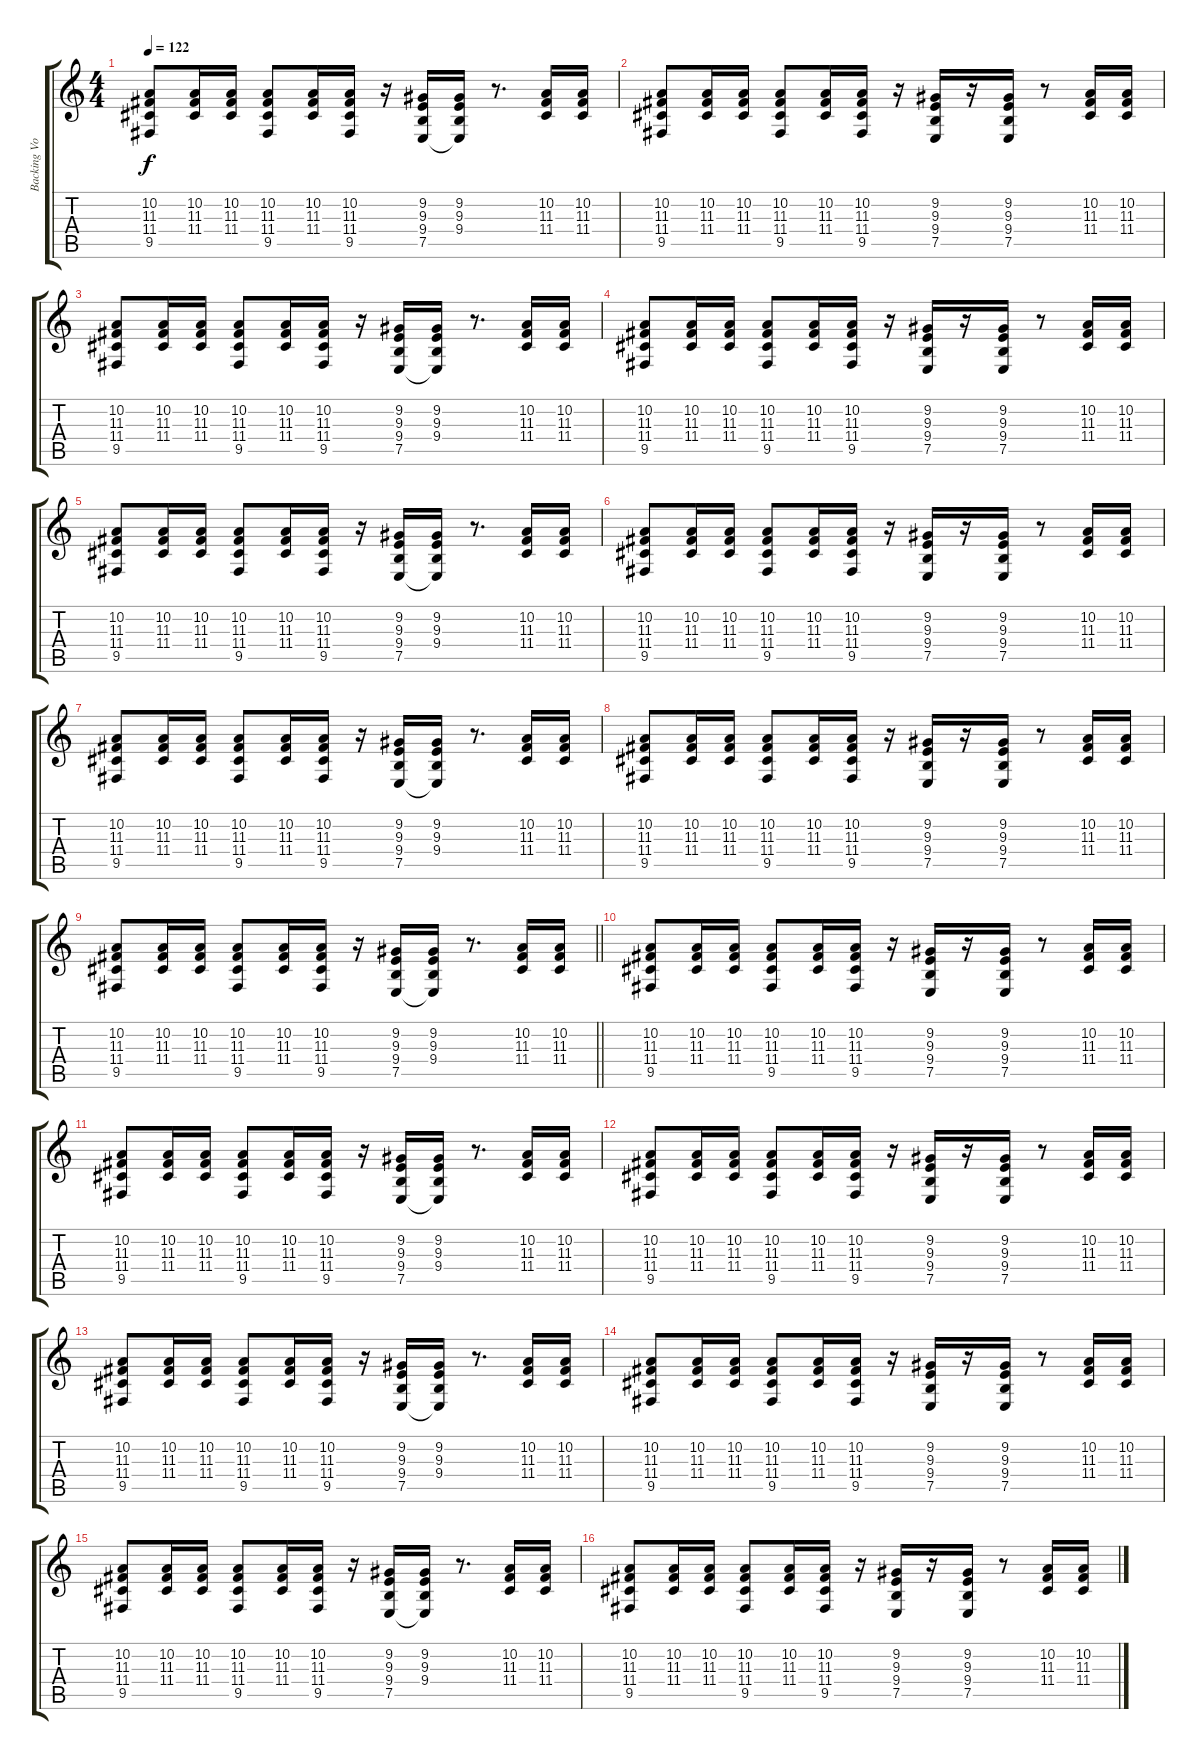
\track ("Backing Vocals" "Backing Vo") {instrument tangoaccordion}
\staff {score tabs}
\tuning (E4 B3 G3 D3 A2 E2) {hide}
\ts (4 4)
\tempo 122
\clef g2
\ks c
(10.2 11.3 11.4 9.5).8{dy f} (10.2 11.3 11.4).16 (10.2 11.3 11.4).16 (10.2 11.3 11.4 9.5).8 (10.2 11.3 11.4).16 (10.2 11.3 11.4 9.5).16 r.16 (9.2 9.3 9.4 7.5).16 (9.2 9.3 9.4 7.5{t}).16 r.8{d} (10.2 11.3 11.4).16 (10.2 11.3 11.4).16 |
(10.2 11.3 11.4 9.5).8 (10.2 11.3 11.4).16 (10.2 11.3 11.4).16 (10.2 11.3 11.4 9.5).8 (10.2 11.3 11.4).16 (10.2 11.3 11.4 9.5).16 r.16 (9.2 9.3 9.4 7.5).16 r.16 (9.2 9.3 9.4 7.5).16 r.8 (10.2 11.3 11.4).16 (10.2 11.3 11.4).16 |
(10.2 11.3 11.4 9.5).8 (10.2 11.3 11.4).16 (10.2 11.3 11.4).16 (10.2 11.3 11.4 9.5).8 (10.2 11.3 11.4).16 (10.2 11.3 11.4 9.5).16 r.16 (9.2 9.3 9.4 7.5).16 (9.2 9.3 9.4 7.5{t}).16 r.8{d} (10.2 11.3 11.4).16 (10.2 11.3 11.4).16 |
(10.2 11.3 11.4 9.5).8 (10.2 11.3 11.4).16 (10.2 11.3 11.4).16 (10.2 11.3 11.4 9.5).8 (10.2 11.3 11.4).16 (10.2 11.3 11.4 9.5).16 r.16 (9.2 9.3 9.4 7.5).16 r.16 (9.2 9.3 9.4 7.5).16 r.8 (10.2 11.3 11.4).16 (10.2 11.3 11.4).16 |
(10.2 11.3 11.4 9.5).8 (10.2 11.3 11.4).16 (10.2 11.3 11.4).16 (10.2 11.3 11.4 9.5).8 (10.2 11.3 11.4).16 (10.2 11.3 11.4 9.5).16 r.16 (9.2 9.3 9.4 7.5).16 (9.2 9.3 9.4 7.5{t}).16 r.8{d} (10.2 11.3 11.4).16 (10.2 11.3 11.4).16 |
(10.2 11.3 11.4 9.5).8 (10.2 11.3 11.4).16 (10.2 11.3 11.4).16 (10.2 11.3 11.4 9.5).8 (10.2 11.3 11.4).16 (10.2 11.3 11.4 9.5).16 r.16 (9.2 9.3 9.4 7.5).16 r.16 (9.2 9.3 9.4 7.5).16 r.8 (10.2 11.3 11.4).16 (10.2 11.3 11.4).16 |
(10.2 11.3 11.4 9.5).8 (10.2 11.3 11.4).16 (10.2 11.3 11.4).16 (10.2 11.3 11.4 9.5).8 (10.2 11.3 11.4).16 (10.2 11.3 11.4 9.5).16 r.16 (9.2 9.3 9.4 7.5).16 (9.2 9.3 9.4 7.5{t}).16 r.8{d} (10.2 11.3 11.4).16 (10.2 11.3 11.4).16 |
(10.2 11.3 11.4 9.5).8 (10.2 11.3 11.4).16 (10.2 11.3 11.4).16 (10.2 11.3 11.4 9.5).8 (10.2 11.3 11.4).16 (10.2 11.3 11.4 9.5).16 r.16 (9.2 9.3 9.4 7.5).16 r.16 (9.2 9.3 9.4 7.5).16 r.8 (10.2 11.3 11.4).16 (10.2 11.3 11.4).16 |
\barLineRight lightlight
(10.2 11.3 11.4 9.5).8 (10.2 11.3 11.4).16 (10.2 11.3 11.4).16 (10.2 11.3 11.4 9.5).8 (10.2 11.3 11.4).16 (10.2 11.3 11.4 9.5).16 r.16 (9.2 9.3 9.4 7.5).16 (9.2 9.3 9.4 7.5{t}).16 r.8{d} (10.2 11.3 11.4).16 (10.2 11.3 11.4).16 |
\section ("" "")
(10.2 11.3 11.4 9.5).8 (10.2 11.3 11.4).16 (10.2 11.3 11.4).16 (10.2 11.3 11.4 9.5).8 (10.2 11.3 11.4).16 (10.2 11.3 11.4 9.5).16 r.16 (9.2 9.3 9.4 7.5).16 r.16 (9.2 9.3 9.4 7.5).16 r.8 (10.2 11.3 11.4).16 (10.2 11.3 11.4).16 |
(10.2 11.3 11.4 9.5).8 (10.2 11.3 11.4).16 (10.2 11.3 11.4).16 (10.2 11.3 11.4 9.5).8 (10.2 11.3 11.4).16 (10.2 11.3 11.4 9.5).16 r.16 (9.2 9.3 9.4 7.5).16 (9.2 9.3 9.4 7.5{t}).16 r.8{d} (10.2 11.3 11.4).16 (10.2 11.3 11.4).16 |
(10.2 11.3 11.4 9.5).8 (10.2 11.3 11.4).16 (10.2 11.3 11.4).16 (10.2 11.3 11.4 9.5).8 (10.2 11.3 11.4).16 (10.2 11.3 11.4 9.5).16 r.16 (9.2 9.3 9.4 7.5).16 r.16 (9.2 9.3 9.4 7.5).16 r.8 (10.2 11.3 11.4).16 (10.2 11.3 11.4).16 |
(10.2 11.3 11.4 9.5).8 (10.2 11.3 11.4).16 (10.2 11.3 11.4).16 (10.2 11.3 11.4 9.5).8 (10.2 11.3 11.4).16 (10.2 11.3 11.4 9.5).16 r.16 (9.2 9.3 9.4 7.5).16 (9.2 9.3 9.4 7.5{t}).16 r.8{d} (10.2 11.3 11.4).16 (10.2 11.3 11.4).16 |
(10.2 11.3 11.4 9.5).8 (10.2 11.3 11.4).16 (10.2 11.3 11.4).16 (10.2 11.3 11.4 9.5).8 (10.2 11.3 11.4).16 (10.2 11.3 11.4 9.5).16 r.16 (9.2 9.3 9.4 7.5).16 r.16 (9.2 9.3 9.4 7.5).16 r.8 (10.2 11.3 11.4).16 (10.2 11.3 11.4).16 |
(10.2 11.3 11.4 9.5).8 (10.2 11.3 11.4).16 (10.2 11.3 11.4).16 (10.2 11.3 11.4 9.5).8 (10.2 11.3 11.4).16 (10.2 11.3 11.4 9.5).16 r.16 (9.2 9.3 9.4 7.5).16 (9.2 9.3 9.4 7.5{t}).16 r.8{d} (10.2 11.3 11.4).16 (10.2 11.3 11.4).16 |
(10.2 11.3 11.4 9.5).8 (10.2 11.3 11.4).16 (10.2 11.3 11.4).16 (10.2 11.3 11.4 9.5).8 (10.2 11.3 11.4).16 (10.2 11.3 11.4 9.5).16 r.16 (9.2 9.3 9.4 7.5).16 r.16 (9.2 9.3 9.4 7.5).16 r.8 (10.2 11.3 11.4).16 (10.2 11.3 11.4).16
